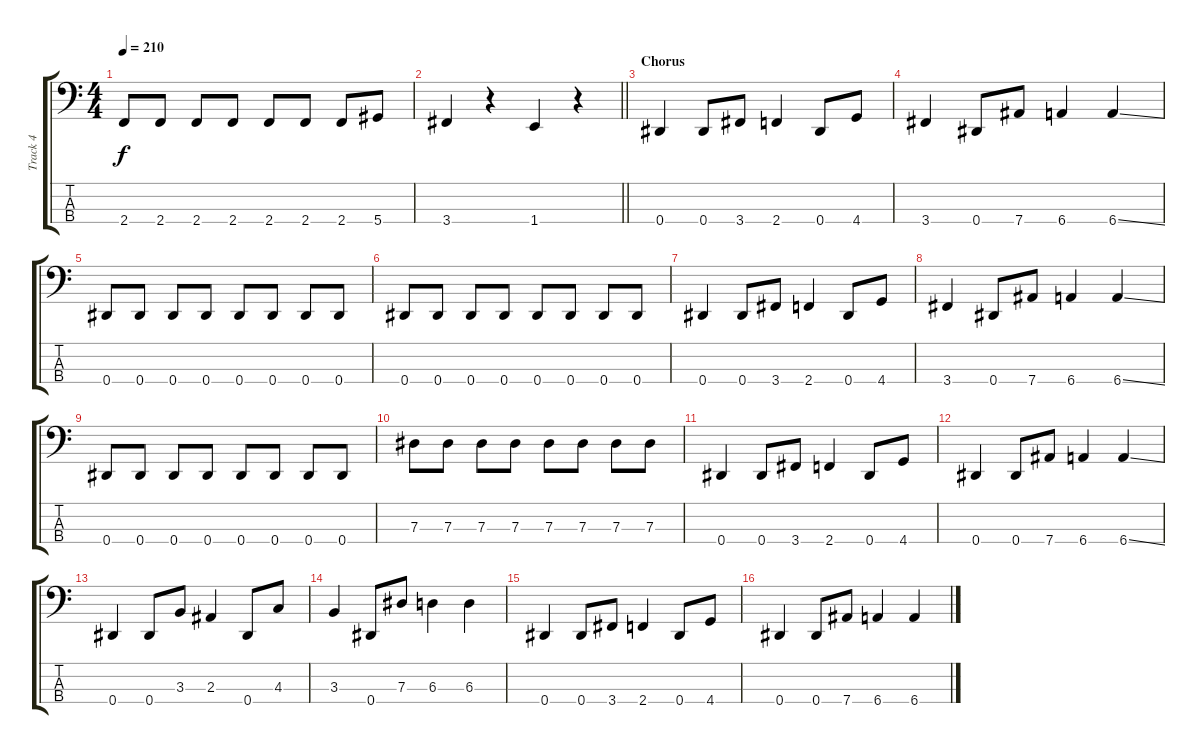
\track ("Track 4" "Track 4") {instrument electricbasspick}
\staff {score tabs}
\tuning (Gb2 Db2 Ab1 Eb1) {hide}
\ts (4 4)
\tempo 210
\clef f4
\ks c
2.4.8{dy f} 2.4.8 2.4.8 2.4.8 2.4.8 2.4.8 2.4.8 5.4.8 |
\barLineRight lightlight
3.4.4 r.4 1.4.4 r.4 |
\section ("" "Chorus")
0.4.4 0.4.8 3.4.8 2.4.4 0.4.8 4.4.8 |
3.4.4 0.4.8 7.4.8 6.4.4 6.4{ss}.4 |
0.4.8 0.4.8 0.4.8 0.4.8 0.4.8 0.4.8 0.4.8 0.4.8 |
0.4.8 0.4.8 0.4.8 0.4.8 0.4.8 0.4.8 0.4.8 0.4.8 |
0.4.4 0.4.8 3.4.8 2.4.4 0.4.8 4.4.8 |
3.4.4 0.4.8 7.4.8 6.4.4 6.4{ss}.4 |
0.4.8 0.4.8 0.4.8 0.4.8 0.4.8 0.4.8 0.4.8 0.4.8 |
7.3.8 7.3.8 7.3.8 7.3.8 7.3.8 7.3.8 7.3.8 7.3.8 |
0.4.4 0.4.8 3.4.8 2.4.4 0.4.8 4.4.8 |
0.4.4 0.4.8 7.4.8 6.4.4 6.4{ss}.4 |
0.4.4 0.4.8 3.3.8 2.3.4 0.4.8 4.3.8 |
3.3.4 0.4.8 7.3.8 6.3.4 6.3.4 |
0.4.4 0.4.8 3.4.8 2.4.4 0.4.8 4.4.8 |
0.4.4 0.4.8 7.4.8 6.4.4 6.4{ss}.4
